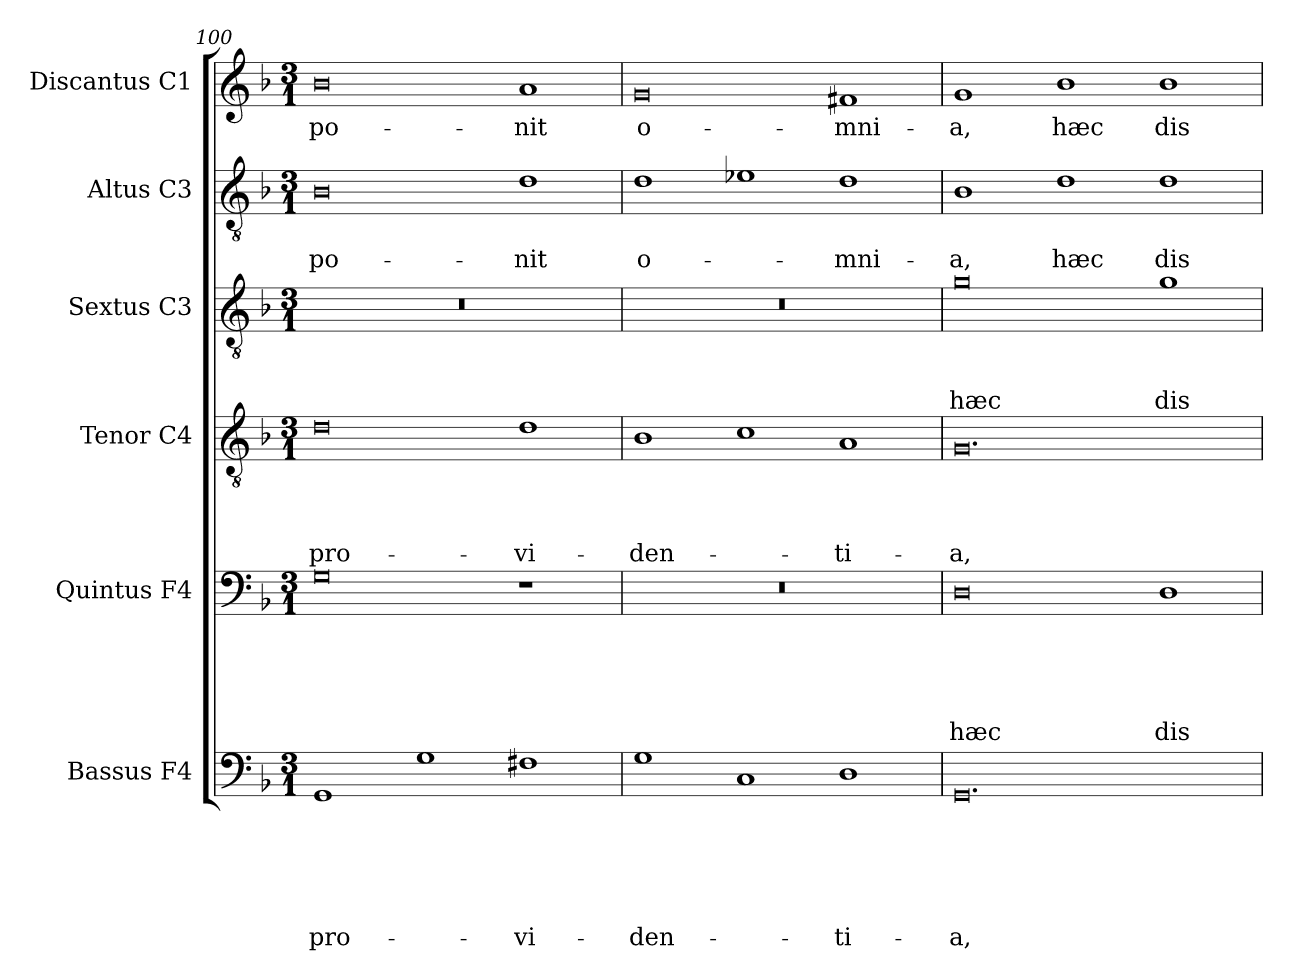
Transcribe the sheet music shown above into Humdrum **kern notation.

**kern	**text	**text	**text	**text	**text	**text	**kern	**text	**text	**text	**text	**text	**kern	**text	**text	**text	**text	**kern	**text	**text	**text	**kern	**text	**text	**kern	**text
*part6	*part6	*part6	*part6	*part6	*part6	*part6	*part5	*part5	*part5	*part5	*part5	*part5	*part4	*part4	*part4	*part4	*part4	*part3	*part3	*part3	*part3	*part2	*part2	*part2	*part1	*part1
*staff6	*staff6	*staff6	*staff6	*staff6	*staff6	*staff6	*staff5	*staff5	*staff5	*staff5	*staff5	*staff5	*staff4	*staff4	*staff4	*staff4	*staff4	*staff3	*staff3	*staff3	*staff3	*staff2	*staff2	*staff2	*staff1	*staff1
*I"Bassus F4	*	*	*	*	*	*	*I"Quintus F4	*	*	*	*	*	*I"Tenor C4	*	*	*	*	*I"Sextus C3	*	*	*	*I"Altus C3	*	*	*I"Discantus C1	*
*I'B	*	*	*	*	*	*	*	*	*	*	*	*	*I'T	*	*	*	*	*	*	*	*	*I'A	*	*	*I'C	*
*clefF4	*	*	*	*	*	*	*clefF4	*	*	*	*	*	*clefGv2	*	*	*	*	*clefGv2	*	*	*	*clefGv2	*	*	*clefG2	*
*k[b-]	*	*	*	*	*	*	*k[b-]	*	*	*	*	*	*k[b-]	*	*	*	*	*k[b-]	*	*	*	*k[b-]	*	*	*k[b-]	*
*F:	*	*	*	*	*	*	*F:	*	*	*	*	*	*F:	*	*	*	*	*F:	*	*	*	*F:	*	*	*F:	*
*M3/1	*	*	*	*	*	*	*M3/1	*	*	*	*	*	*M3/1	*	*	*	*	*M3/1	*	*	*	*M3/1	*	*	*M3/1	*
=100	=100	=100	=100	=100	=100	=100	=100	=100	=100	=100	=100	=100	=100	=100	=100	=100	=100	=100	=100	=100	=100	=100	=100	=100	=100	=100
!	!	!	!	!	!	!LO:LY:b	!	!	!	!	!	!	!	!	!	!	!LO:LY:b	!	!	!	!	!	!	!LO:LY:b	!	!LO:LY:b
1GG	.	.	.	.	.	pro-	0G	.	.	.	.	.	0d	.	.	.	pro-	0.r	.	.	.	0B-	.	-po-	0b-	-po-
1G	.	.	.	.	.	.	.	.	.	.	.	.	.	.	.	.	.	.	.	.	.	.	.	.	.	.
!	!	!	!	!	!	!LO:LY:b	!	!	!	!	!	!	!	!	!	!	!LO:LY:b	!	!	!	!	!	!	!LO:LY:b	!	!LO:LY:b
1F#X	.	.	.	.	.	-vi-	1r	.	.	.	.	.	1d	.	.	.	-vi-	.	.	.	.	1d	.	-nit	1a	-nit
=101	=101	=101	=101	=101	=101	=101	=101	=101	=101	=101	=101	=101	=101	=101	=101	=101	=101	=101	=101	=101	=101	=101	=101	=101	=101	=101
!	!	!	!	!	!	!LO:LY:b	!	!	!	!	!	!	!	!	!	!	!LO:LY:b	!	!	!	!	!	!	!LO:LY:b	!	!LO:LY:b
1G	.	.	.	.	.	-den-	0.r	.	.	.	.	.	1B-	.	.	.	-den-	0.r	.	.	.	1d	.	o-	0g	o-
1C	.	.	.	.	.	.	.	.	.	.	.	.	1c	.	.	.	.	.	.	.	.	1e-X	.	.	.	.
!	!	!	!	!	!	!LO:LY:b	!	!	!	!	!	!	!	!	!	!	!LO:LY:b	!	!	!	!	!	!	!LO:LY:b	!	!LO:LY:b
1D	.	.	.	.	.	-ti-	.	.	.	.	.	.	1A	.	.	.	-ti-	.	.	.	.	1d	.	-mni-	1f#X	-mni-
=102	=102	=102	=102	=102	=102	=102	=102	=102	=102	=102	=102	=102	=102	=102	=102	=102	=102	=102	=102	=102	=102	=102	=102	=102	=102	=102
!	!	!	!	!	!	!LO:LY:b	!	!	!	!	!	!LO:LY:b	!	!	!	!	!LO:LY:b	!	!	!	!LO:LY:b	!	!	!LO:LY:b	!	!LO:LY:b
0.GG	.	.	.	.	.	-a,	0D	.	.	.	.	hæc	0.G	.	.	.	-a,	0g	.	.	hæc	1B-	.	-a,	1g	-a,
!	!	!	!	!	!	!	!	!	!	!	!	!	!	!	!	!	!	!	!	!	!	!	!	!LO:LY:b	!	!LO:LY:b
.	.	.	.	.	.	.	.	.	.	.	.	.	.	.	.	.	.	.	.	.	.	1d	.	hæc	1b-	hæc
!	!	!	!	!	!	!	!	!	!	!	!	!LO:LY:b	!	!	!	!	!	!	!	!	!LO:LY:b	!	!	!LO:LY:b	!	!LO:LY:b
.	.	.	.	.	.	.	1D	.	.	.	.	dis-	.	.	.	.	.	1g	.	.	dis-	1d	.	dis-	1b-	dis-
=	=	=	=	=	=	=	=	=	=	=	=	=	=	=	=	=	=	=	=	=	=	=	=	=	=	=
*-	*-	*-	*-	*-	*-	*-	*-	*-	*-	*-	*-	*-	*-	*-	*-	*-	*-	*-	*-	*-	*-	*-	*-	*-	*-	*-
